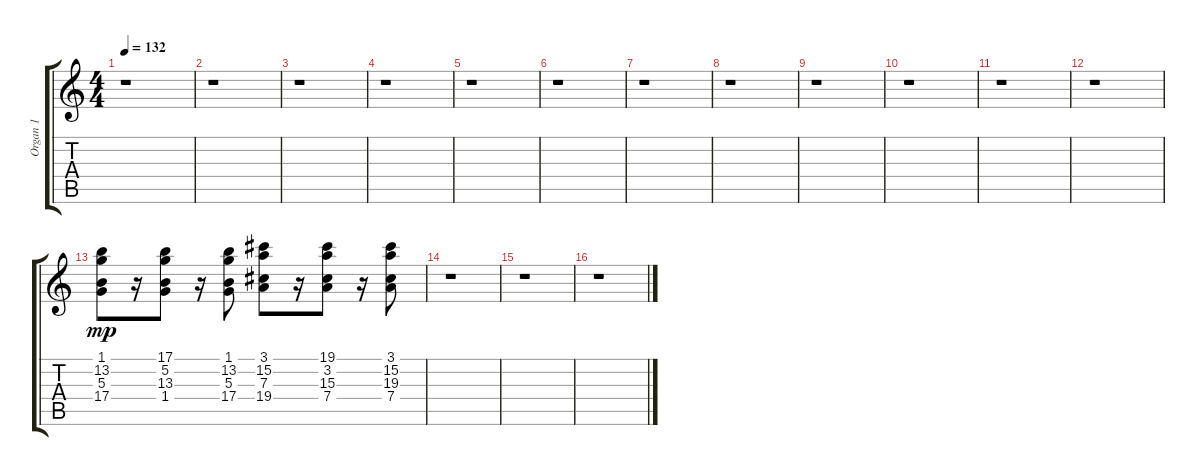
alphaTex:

\track ("Organ 1" "Organ 1") {instrument rockorgan}
\staff {score tabs}
\tuning (Gb4 Gb4 Gb4 Gb4 Gb4 Gb4) {hide}
\ts (4 4)
\tempo 132
\clef g2
\ks c
r.1{dy mp instrument rockorgan} |
r.1 |
r.1 |
r.1 |
r.1 |
r.1 |
r.1 |
r.1 |
r.1 |
r.1 |
r.1 |
r.1 |
(1.1 13.2 5.3 17.4).8 r.16 (17.1 5.2 13.3 1.4).8 r.16 (1.1 13.2 5.3 17.4).8 (3.1 15.2 7.3 19.4).8 r.16 (19.1 3.2 15.3 7.4).8 r.16 (3.1 15.2 19.3 7.4).8 |
r.1 |
r.1 |
r.1
